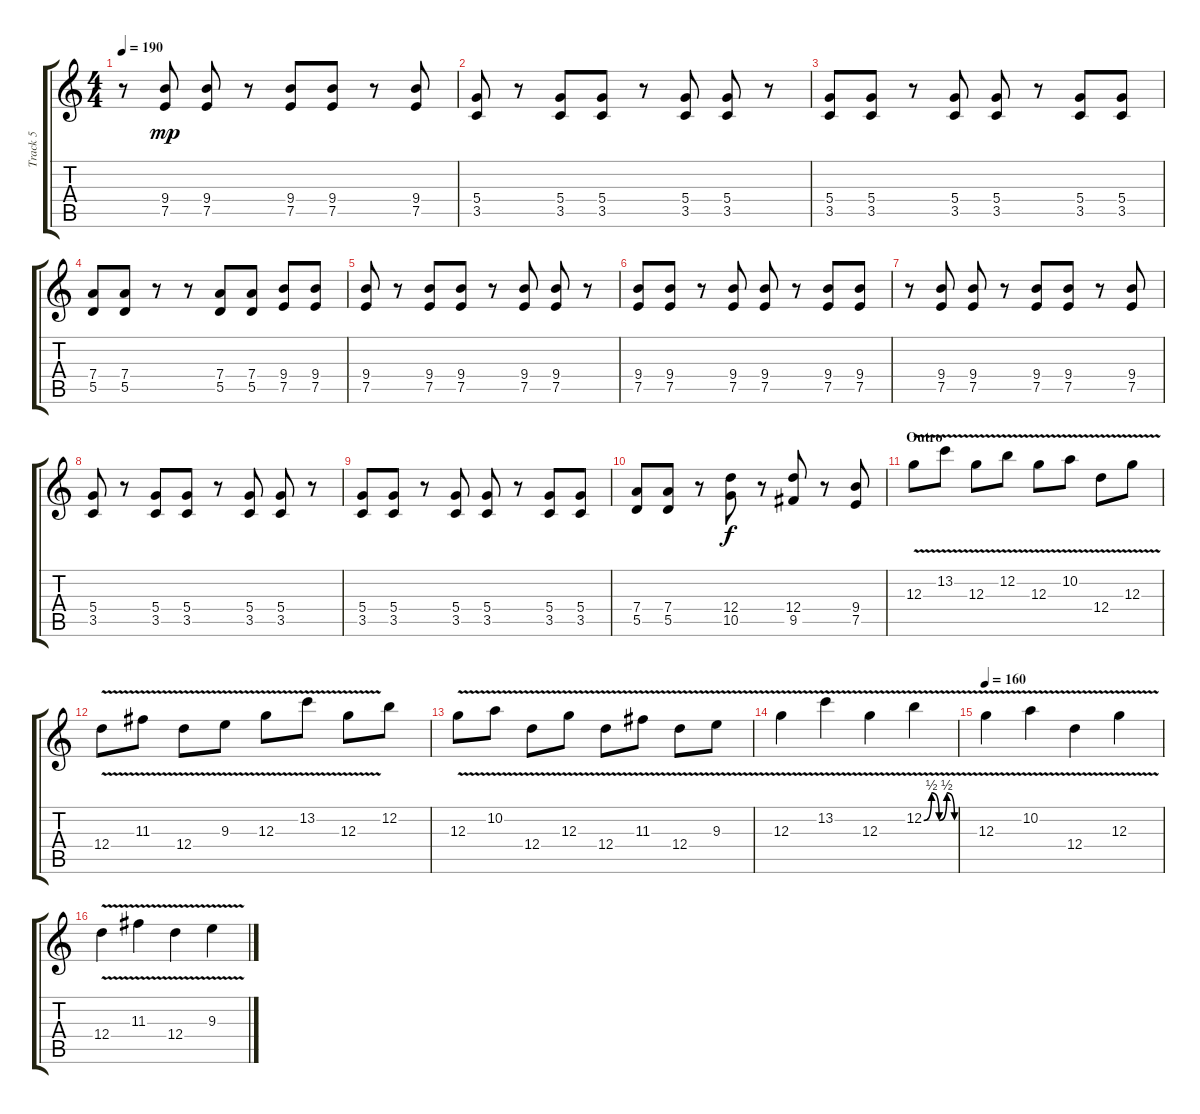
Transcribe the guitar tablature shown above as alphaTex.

\track ("Track 5" "Track 5") {instrument distortionguitar}
\staff {score tabs}
\tuning (E4 B3 G3 D3 A2 E2) {hide}
\ts (4 4)
\tempo 190
\clef g2
\ks c
r.8{dy mp} (9.4 7.5).8 (9.4 7.5).8 r.8 (9.4 7.5).8 (9.4 7.5).8 r.8 (9.4 7.5).8 |
(5.4 3.5).8 r.8 (5.4 3.5).8 (5.4 3.5).8 r.8 (5.4 3.5).8 (5.4 3.5).8 r.8 |
(5.4 3.5).8 (5.4 3.5).8 r.8 (5.4 3.5).8 (5.4 3.5).8 r.8 (5.4 3.5).8 (5.4 3.5).8 |
(7.4 5.5).8 (7.4 5.5).8 r.8 r.8 (7.4 5.5).8 (7.4 5.5).8 (9.4 7.5).8 (9.4 7.5).8 |
(9.4 7.5).8 r.8 (9.4 7.5).8 (9.4 7.5).8 r.8 (9.4 7.5).8 (9.4 7.5).8 r.8 |
(9.4 7.5).8 (9.4 7.5).8 r.8 (9.4 7.5).8 (9.4 7.5).8 r.8 (9.4 7.5).8 (9.4 7.5).8 |
r.8 (9.4 7.5).8 (9.4 7.5).8 r.8 (9.4 7.5).8 (9.4 7.5).8 r.8 (9.4 7.5).8 |
(5.4 3.5).8 r.8 (5.4 3.5).8 (5.4 3.5).8 r.8 (5.4 3.5).8 (5.4 3.5).8 r.8 |
(5.4 3.5).8 (5.4 3.5).8 r.8 (5.4 3.5).8 (5.4 3.5).8 r.8 (5.4 3.5).8 (5.4 3.5).8 |
(7.4 5.5).8 (7.4 5.5).8 r.8 (12.4 10.5).8{dy f} r.8 (12.4 9.5).8 r.8 (9.4 7.5).8 |
\section ("" "Outro")
12.3{v}.8 13.2{v}.8 12.3{v}.8 12.2{v}.8 12.3{v}.8 10.2{v}.8 12.4{v}.8 12.3{v}.8 |
12.4{v}.8 11.3{v}.8 12.4{v}.8 9.3{v}.8 12.3{v}.8 13.2{v}.8 12.3{v}.8 12.2.8 |
12.3{v}.8 10.2{v}.8 12.4{v}.8 12.3{v}.8 12.4{v}.8 11.3{v}.8 12.4{v}.8 9.3{v}.8 |
12.3{v}.4 13.2{v}.4 12.3{v}.4 12.2{be (custom 0 0 15 2 30 0 45 2 60 0) v}.4 |
\tempo 160
12.3{v}.4 10.2{v}.4 12.4{v}.4 12.3{v}.4 |
12.4{v}.4 11.3{v}.4 12.4{v}.4 9.3{v}.4
